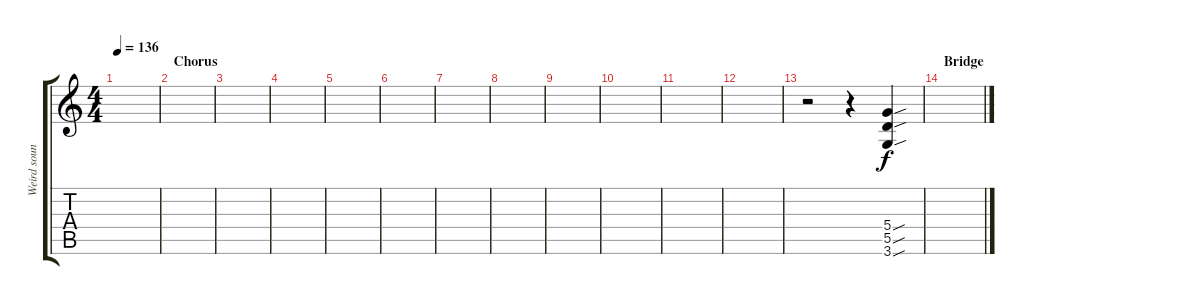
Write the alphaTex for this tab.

\track ("Weird sound" "Weird soun") {instrument overdrivenguitar}
\staff {score tabs}
\tuning (E4 B3 G3 D3 A2 E2) {hide}
\ts (4 4)
\tempo 136
\clef g2
\ks c
|
\section ("" "Chorus")
|
|
|
|
|
|
|
|
|
|
|
r.2 r.4 (5.4{sou} 5.5{sou} 3.6{sou}).4 |
\section ("" "Bridge")
